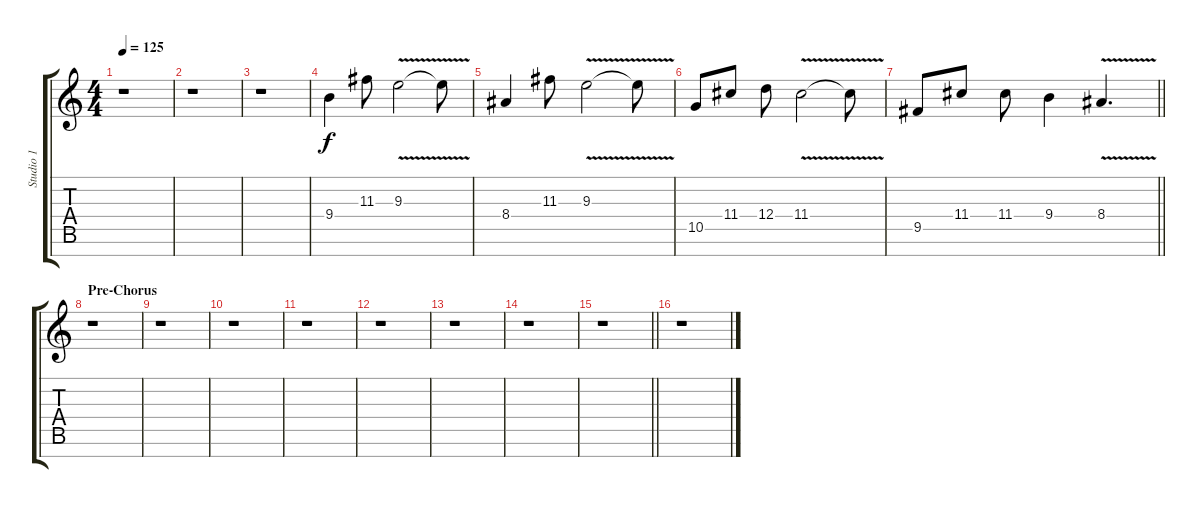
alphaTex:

\track ("Studio 1" "Studio 1") {instrument distortionguitar}
\staff {score tabs}
\tuning (E4 B3 G3 D3 A2 E2 B1) {hide}
\ts (4 4)
\tempo 125
\clef g2
\ks c
r.1{dy f} |
r.1 |
r.1 |
9.4.4 11.3.8 9.3{v}.2 9.3{v t}.8 |
8.4.4 11.3.8 9.3{v}.2 9.3{v t}.8 |
10.5.8 11.4.8 12.4.8 11.4{v}.2 11.4{v t}.8 |
\barLineRight lightlight
9.5.8 11.4.8 11.4.8 9.4.4 8.4{v}.4{d} |
\section ("" "Pre-Chorus")
r.1 |
r.1 |
r.1 |
r.1 |
r.1 |
r.1 |
r.1 |
\barLineRight lightlight
r.1 |
\section ("" "")
r.1
